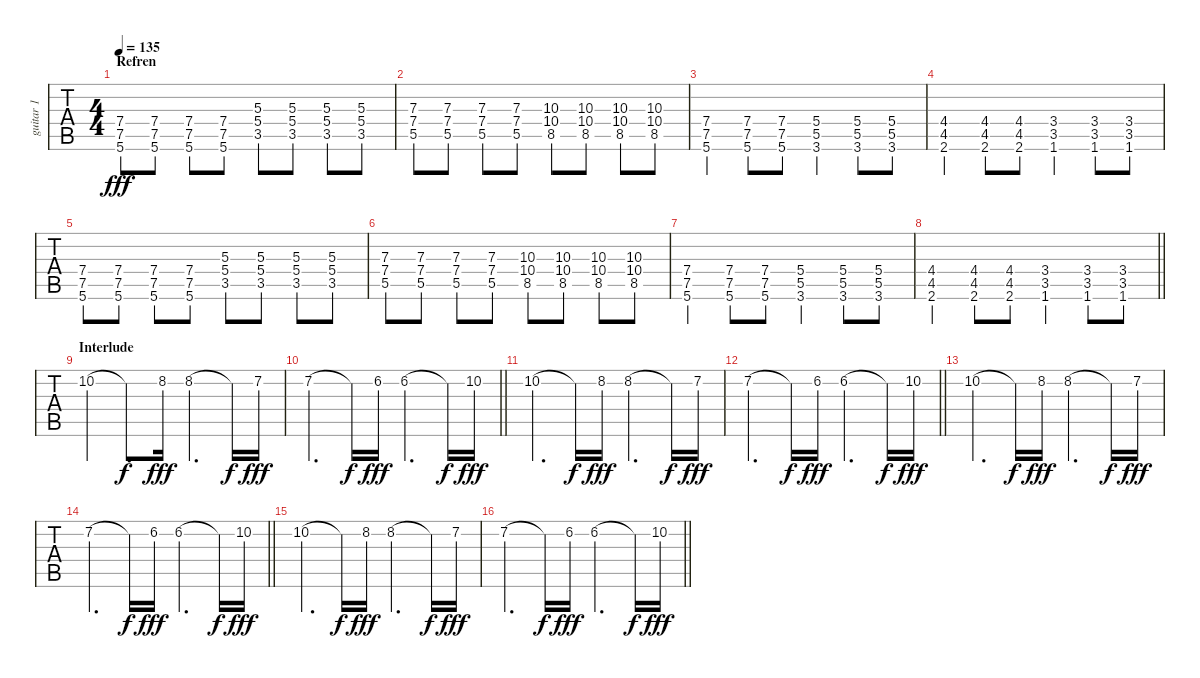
\track ("guitar 1" "guitar 1") {instrument distortionguitar}
\staff {tabs}
\tuning (E4 B3 G3 D3 A2 E2) {hide}
\ts (4 4)
\section ("" "Refren")
\tempo 135
\clef g2
\ks c
(7.4 7.5 5.6).8{dy fff} (7.4 7.5 5.6).8 (7.4 7.5 5.6).8 (7.4 7.5 5.6).8 (5.3 5.4 3.5).8 (5.3 5.4 3.5).8 (5.3 5.4 3.5).8 (5.3 5.4 3.5).8 |
(7.3 7.4 5.5).8 (7.3 7.4 5.5).8 (7.3 7.4 5.5).8 (7.3 7.4 5.5).8 (10.3 10.4 8.5).8 (10.3 10.4 8.5).8 (10.3 10.4 8.5).8 (10.3 10.4 8.5).8 |
(7.4 7.5 5.6).4 (7.4 7.5 5.6).8 (7.4 7.5 5.6).8 (5.4 5.5 3.6).4 (5.4 5.5 3.6).8 (5.4 5.5 3.6).8 |
(4.4 4.5 2.6).4 (4.4 4.5 2.6).8 (4.4 4.5 2.6).8 (3.4 3.5 1.6).4 (3.4 3.5 1.6).8 (3.4 3.5 1.6).8 |
(7.4 7.5 5.6).8 (7.4 7.5 5.6).8 (7.4 7.5 5.6).8 (7.4 7.5 5.6).8 (5.3 5.4 3.5).8 (5.3 5.4 3.5).8 (5.3 5.4 3.5).8 (5.3 5.4 3.5).8 |
(7.3 7.4 5.5).8 (7.3 7.4 5.5).8 (7.3 7.4 5.5).8 (7.3 7.4 5.5).8 (10.3 10.4 8.5).8 (10.3 10.4 8.5).8 (10.3 10.4 8.5).8 (10.3 10.4 8.5).8 |
(7.4 7.5 5.6).4 (7.4 7.5 5.6).8 (7.4 7.5 5.6).8 (5.4 5.5 3.6).4 (5.4 5.5 3.6).8 (5.4 5.5 3.6).8 |
\barLineRight lightlight
(4.4 4.5 2.6).4 (4.4 4.5 2.6).8 (4.4 4.5 2.6).8 (3.4 3.5 1.6).4 (3.4 3.5 1.6).8 (3.4 3.5 1.6).8 |
\section ("" "Interlude")
10.2.4 10.2{t}.8{d dy f} 8.2.16{dy fff} 8.2.4{d} 8.2{t}.16{dy f} 7.2.16{dy fff} |
\barLineRight lightlight
7.2.4{d} 7.2{t}.16{dy f} 6.2.16{dy fff} 6.2.4{d} 6.2{t}.16{dy f} 10.2.16{dy fff} |
10.2.4{d} 10.2{t}.16{dy f} 8.2.16{dy fff} 8.2.4{d} 8.2{t}.16{dy f} 7.2.16{dy fff} |
\barLineRight lightlight
7.2.4{d} 7.2{t}.16{dy f} 6.2.16{dy fff} 6.2.4{d} 6.2{t}.16{dy f} 10.2.16{dy fff} |
10.2.4{d} 10.2{t}.16{dy f} 8.2.16{dy fff} 8.2.4{d} 8.2{t}.16{dy f} 7.2.16{dy fff} |
\barLineRight lightlight
7.2.4{d} 7.2{t}.16{dy f} 6.2.16{dy fff} 6.2.4{d} 6.2{t}.16{dy f} 10.2.16{dy fff} |
10.2.4{d} 10.2{t}.16{dy f} 8.2.16{dy fff} 8.2.4{d} 8.2{t}.16{dy f} 7.2.16{dy fff} |
\barLineRight lightlight
7.2.4{d} 7.2{t}.16{dy f} 6.2.16{dy fff} 6.2.4{d} 6.2{t}.16{dy f} 10.2.16{dy fff}
